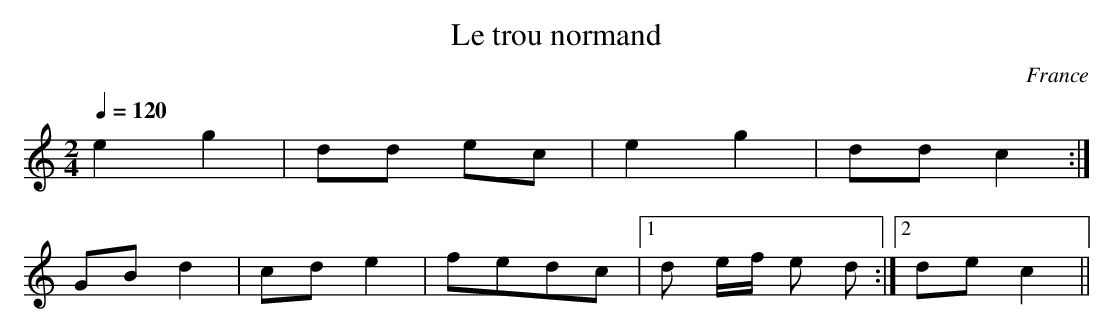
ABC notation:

X:1
T:Le trou normand
O:France
M:2/4
L:1/8
Q:1/4=120
K:C
e2g2|dd ec|e2g2|dd c2:|
GB d2|cd e2|fedc|1 d e/2f/2 e d:|2 de c2||
